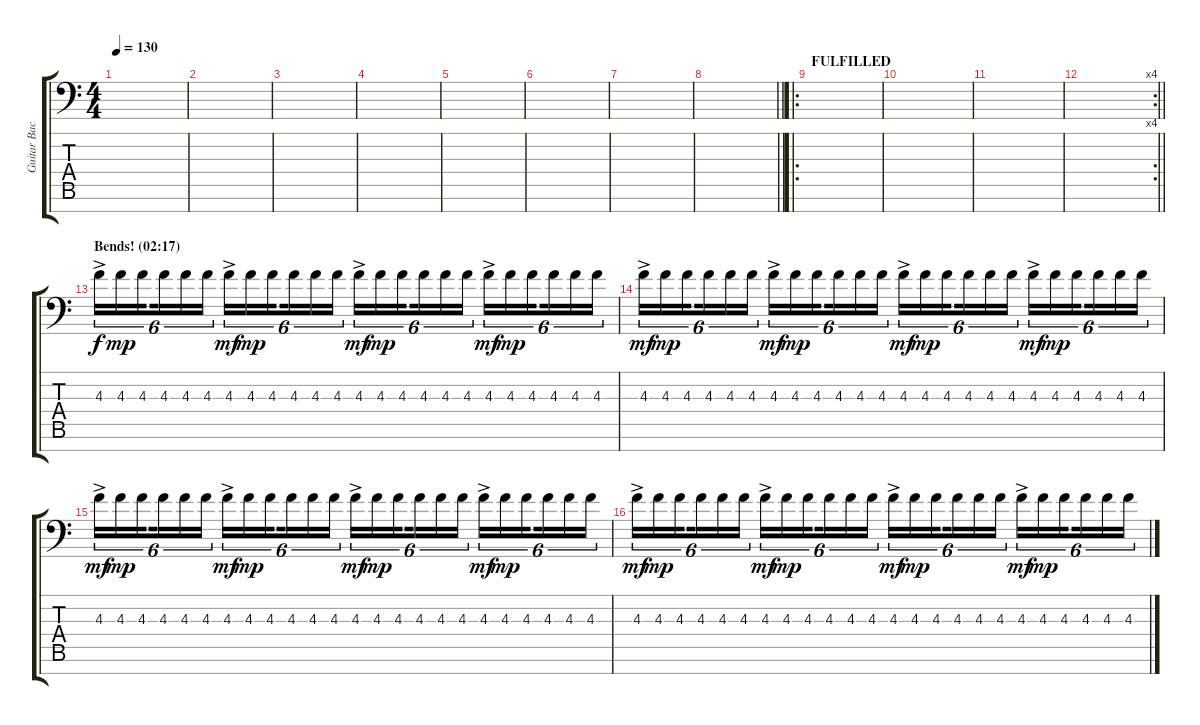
\track ("Guitar Backing Track" "Guitar Bac") {instrument overdrivenguitar}
\staff {score tabs}
\tuning (Bb3 F3 Db3 Ab2 Eb2 Bb1 F1) {hide}
\ts (4 4)
\tempo 130
\clef f4
\ks c
|
|
|
|
|
|
|
\barLineRight lightlight
|
\ro
\section ("" "FULFILLED")
|
|
|
\rc 4
\barLineRight lightlight
|
\section ("" "Bends! (02:17)")
4.3{ac}.16{tu (6 4)} 4.3.16{tu (6 4) dy mp} 4.3.16{tu (6 4) beam splitsecondary} 4.3.16{tu (6 4)} 4.3.16{tu (6 4)} 4.3.16{tu (6 4)} 4.3{ac}.16{tu (6 4) dy mf} 4.3.16{tu (6 4) dy mp} 4.3.16{tu (6 4) beam splitsecondary} 4.3.16{tu (6 4)} 4.3.16{tu (6 4)} 4.3.16{tu (6 4)} 4.3{ac}.16{tu (6 4) dy mf} 4.3.16{tu (6 4) dy mp} 4.3.16{tu (6 4) beam splitsecondary} 4.3.16{tu (6 4)} 4.3.16{tu (6 4)} 4.3.16{tu (6 4)} 4.3{ac}.16{tu (6 4) dy mf} 4.3.16{tu (6 4) dy mp} 4.3.16{tu (6 4) beam splitsecondary} 4.3.16{tu (6 4)} 4.3.16{tu (6 4)} 4.3.16{tu (6 4)} |
4.3{ac}.16{tu (6 4) dy mf} 4.3.16{tu (6 4) dy mp} 4.3.16{tu (6 4) beam splitsecondary} 4.3.16{tu (6 4)} 4.3.16{tu (6 4)} 4.3.16{tu (6 4)} 4.3{ac}.16{tu (6 4) dy mf} 4.3.16{tu (6 4) dy mp} 4.3.16{tu (6 4) beam splitsecondary} 4.3.16{tu (6 4)} 4.3.16{tu (6 4)} 4.3.16{tu (6 4)} 4.3{ac}.16{tu (6 4) dy mf} 4.3.16{tu (6 4) dy mp} 4.3.16{tu (6 4) beam splitsecondary} 4.3.16{tu (6 4)} 4.3.16{tu (6 4)} 4.3.16{tu (6 4)} 4.3{ac}.16{tu (6 4) dy mf} 4.3.16{tu (6 4) dy mp} 4.3.16{tu (6 4) beam splitsecondary} 4.3.16{tu (6 4)} 4.3.16{tu (6 4)} 4.3.16{tu (6 4)} |
4.3{ac}.16{tu (6 4) dy mf} 4.3.16{tu (6 4) dy mp} 4.3.16{tu (6 4) beam splitsecondary} 4.3.16{tu (6 4)} 4.3.16{tu (6 4)} 4.3.16{tu (6 4)} 4.3{ac}.16{tu (6 4) dy mf} 4.3.16{tu (6 4) dy mp} 4.3.16{tu (6 4) beam splitsecondary} 4.3.16{tu (6 4)} 4.3.16{tu (6 4)} 4.3.16{tu (6 4)} 4.3{ac}.16{tu (6 4) dy mf} 4.3.16{tu (6 4) dy mp} 4.3.16{tu (6 4) beam splitsecondary} 4.3.16{tu (6 4)} 4.3.16{tu (6 4)} 4.3.16{tu (6 4)} 4.3{ac}.16{tu (6 4) dy mf} 4.3.16{tu (6 4) dy mp} 4.3.16{tu (6 4) beam splitsecondary} 4.3.16{tu (6 4)} 4.3.16{tu (6 4)} 4.3.16{tu (6 4)} |
4.3{ac}.16{tu (6 4) dy mf} 4.3.16{tu (6 4) dy mp} 4.3.16{tu (6 4) beam splitsecondary} 4.3.16{tu (6 4)} 4.3.16{tu (6 4)} 4.3.16{tu (6 4)} 4.3{ac}.16{tu (6 4) dy mf} 4.3.16{tu (6 4) dy mp} 4.3.16{tu (6 4) beam splitsecondary} 4.3.16{tu (6 4)} 4.3.16{tu (6 4)} 4.3.16{tu (6 4)} 4.3{ac}.16{tu (6 4) dy mf} 4.3.16{tu (6 4) dy mp} 4.3.16{tu (6 4) beam splitsecondary} 4.3.16{tu (6 4)} 4.3.16{tu (6 4)} 4.3.16{tu (6 4)} 4.3{ac}.16{tu (6 4) dy mf} 4.3.16{tu (6 4) dy mp} 4.3.16{tu (6 4) beam splitsecondary} 4.3.16{tu (6 4)} 4.3.16{tu (6 4)} 4.3.16{tu (6 4)}
